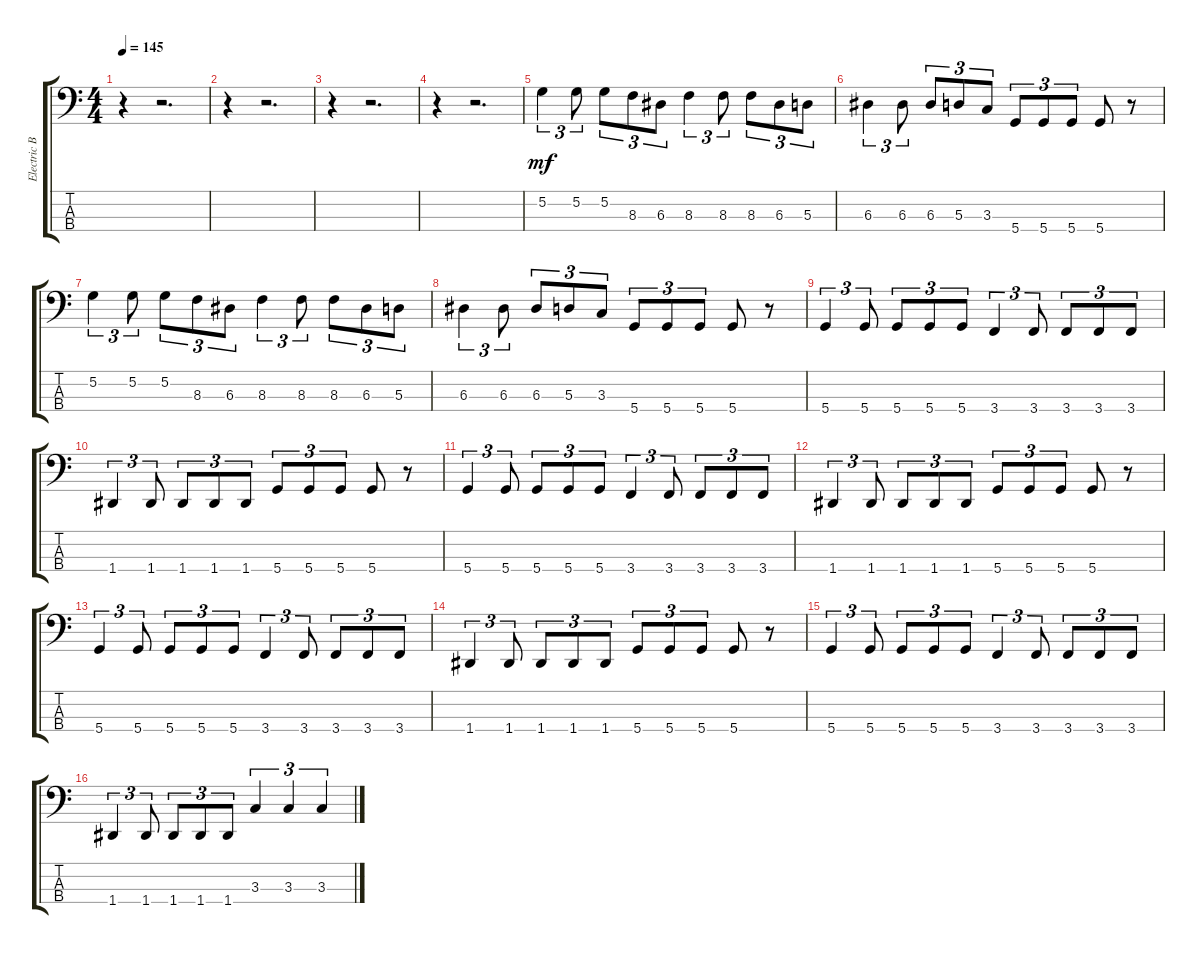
\track ("Electric Bass" "Electric B") {instrument electricbassfinger}
\staff {score tabs}
\tuning (G2 D2 A1 D1) {hide}
\ts (4 4)
\tempo 145
\clef f4
\ks c
r.4{dy mf instrument electricbassfinger} r.2{d} |
r.4 r.2{d} |
r.4 r.2{d} |
r.4 r.2{d} |
5.2.4{tu (3 2)} 5.2.8{tu (3 2)} 5.2.8{tu (3 2)} 8.3.8{tu (3 2)} 6.3.8{tu (3 2)} 8.3.4{tu (3 2)} 8.3.8{tu (3 2)} 8.3.8{tu (3 2)} 6.3.8{tu (3 2)} 5.3.8{tu (3 2)} |
6.3.4{tu (3 2)} 6.3.8{tu (3 2)} 6.3.8{tu (3 2)} 5.3.8{tu (3 2)} 3.3.8{tu (3 2)} 5.4.8{tu (3 2)} 5.4.8{tu (3 2)} 5.4.8{tu (3 2)} 5.4.8 r.8 |
5.2.4{tu (3 2)} 5.2.8{tu (3 2)} 5.2.8{tu (3 2)} 8.3.8{tu (3 2)} 6.3.8{tu (3 2)} 8.3.4{tu (3 2)} 8.3.8{tu (3 2)} 8.3.8{tu (3 2)} 6.3.8{tu (3 2)} 5.3.8{tu (3 2)} |
6.3.4{tu (3 2)} 6.3.8{tu (3 2)} 6.3.8{tu (3 2)} 5.3.8{tu (3 2)} 3.3.8{tu (3 2)} 5.4.8{tu (3 2)} 5.4.8{tu (3 2)} 5.4.8{tu (3 2)} 5.4.8 r.8 |
5.4.4{tu (3 2)} 5.4.8{tu (3 2)} 5.4.8{tu (3 2)} 5.4.8{tu (3 2)} 5.4.8{tu (3 2)} 3.4.4{tu (3 2)} 3.4.8{tu (3 2)} 3.4.8{tu (3 2)} 3.4.8{tu (3 2)} 3.4.8{tu (3 2)} |
1.4.4{tu (3 2)} 1.4.8{tu (3 2)} 1.4.8{tu (3 2)} 1.4.8{tu (3 2)} 1.4.8{tu (3 2)} 5.4.8{tu (3 2)} 5.4.8{tu (3 2)} 5.4.8{tu (3 2)} 5.4.8 r.8 |
5.4.4{tu (3 2)} 5.4.8{tu (3 2)} 5.4.8{tu (3 2)} 5.4.8{tu (3 2)} 5.4.8{tu (3 2)} 3.4.4{tu (3 2)} 3.4.8{tu (3 2)} 3.4.8{tu (3 2)} 3.4.8{tu (3 2)} 3.4.8{tu (3 2)} |
1.4.4{tu (3 2)} 1.4.8{tu (3 2)} 1.4.8{tu (3 2)} 1.4.8{tu (3 2)} 1.4.8{tu (3 2)} 5.4.8{tu (3 2)} 5.4.8{tu (3 2)} 5.4.8{tu (3 2)} 5.4.8 r.8 |
5.4.4{tu (3 2)} 5.4.8{tu (3 2)} 5.4.8{tu (3 2)} 5.4.8{tu (3 2)} 5.4.8{tu (3 2)} 3.4.4{tu (3 2)} 3.4.8{tu (3 2)} 3.4.8{tu (3 2)} 3.4.8{tu (3 2)} 3.4.8{tu (3 2)} |
1.4.4{tu (3 2)} 1.4.8{tu (3 2)} 1.4.8{tu (3 2)} 1.4.8{tu (3 2)} 1.4.8{tu (3 2)} 5.4.8{tu (3 2)} 5.4.8{tu (3 2)} 5.4.8{tu (3 2)} 5.4.8 r.8 |
5.4.4{tu (3 2)} 5.4.8{tu (3 2)} 5.4.8{tu (3 2)} 5.4.8{tu (3 2)} 5.4.8{tu (3 2)} 3.4.4{tu (3 2)} 3.4.8{tu (3 2)} 3.4.8{tu (3 2)} 3.4.8{tu (3 2)} 3.4.8{tu (3 2)} |
1.4.4{tu (3 2)} 1.4.8{tu (3 2)} 1.4.8{tu (3 2)} 1.4.8{tu (3 2)} 1.4.8{tu (3 2)} 3.3.4{tu (3 2)} 3.3.4{tu (3 2)} 3.3.4{tu (3 2)}
